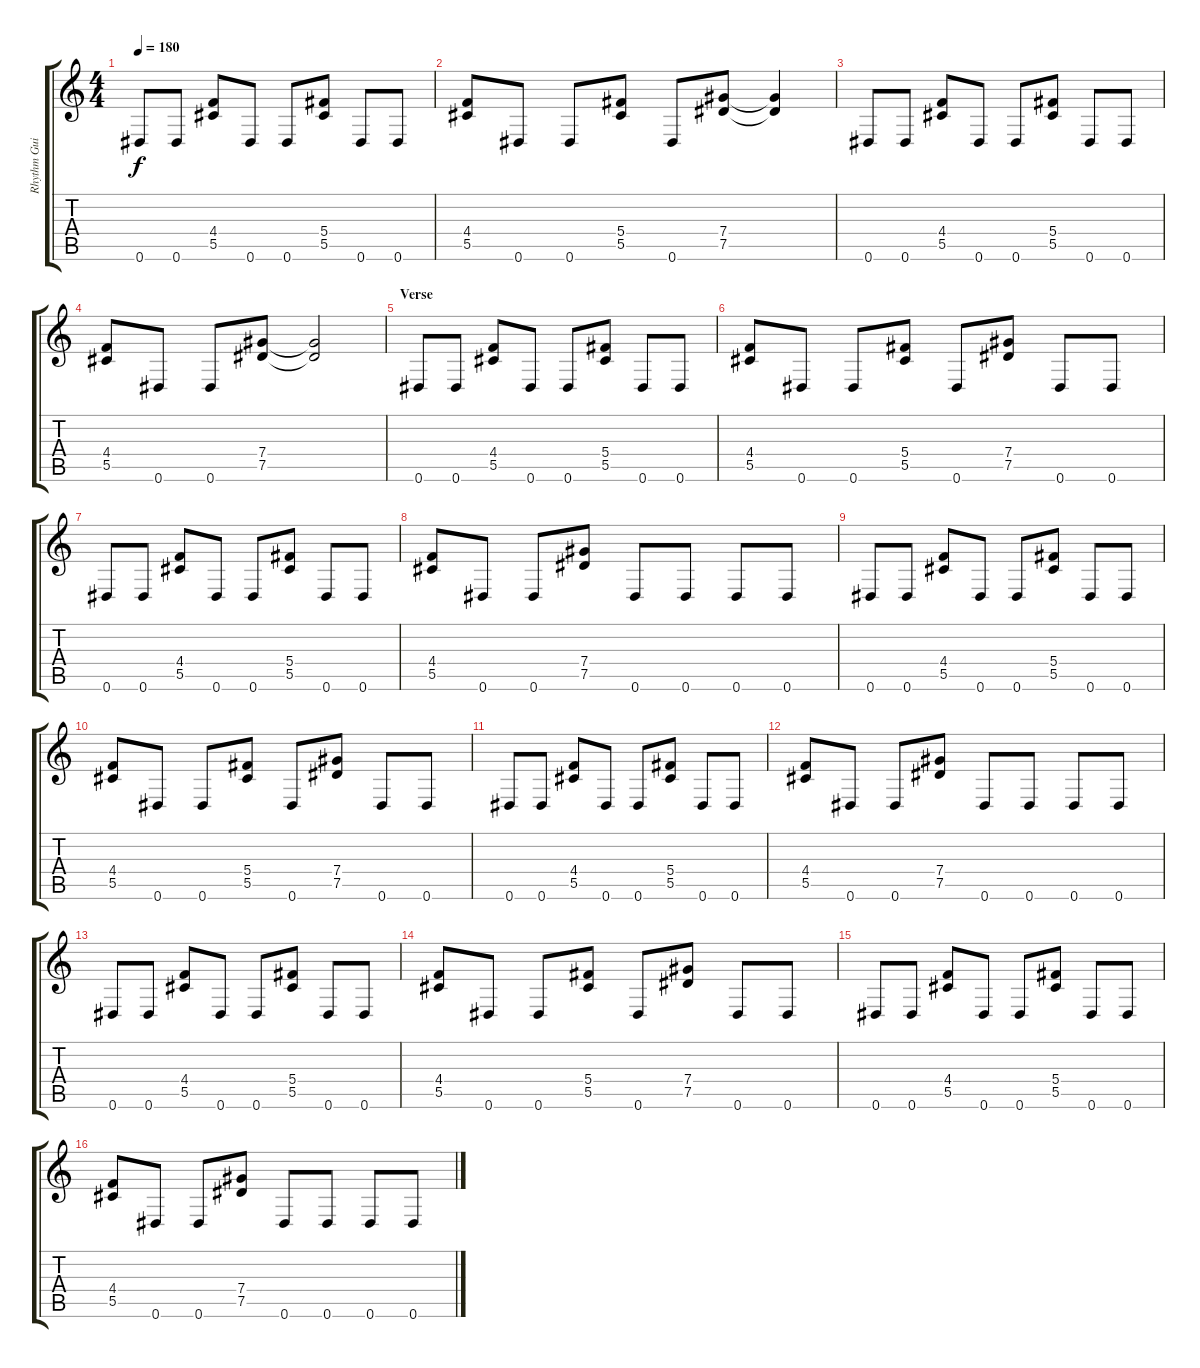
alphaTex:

\track ("Rhythm Guitar" "Rhythm Gui") {instrument distortionguitar}
\staff {score tabs}
\tuning (Eb4 Bb3 Gb3 Db3 Ab2 Eb2) {hide}
\ts (4 4)
\tempo 180
\clef g2
\ks c
0.6.8{dy f} 0.6.8 (4.4 5.5).8 0.6.8 0.6.8 (5.4 5.5).8 0.6.8 0.6.8 |
(4.4 5.5).8 0.6.8 0.6.8 (5.4 5.5).8 0.6.8 (7.4 7.5).8 (7.4{t} 7.5{t}).4 |
0.6.8 0.6.8 (4.4 5.5).8 0.6.8 0.6.8 (5.4 5.5).8 0.6.8 0.6.8 |
(4.4 5.5).8 0.6.8 0.6.8 (7.4 7.5).8 (7.4{t} 7.5{t}).2 |
\section ("" "Verse")
0.6.8 0.6.8 (4.4 5.5).8 0.6.8 0.6.8 (5.4 5.5).8 0.6.8 0.6.8 |
(4.4 5.5).8 0.6.8 0.6.8 (5.4 5.5).8 0.6.8 (7.4 7.5).8 0.6.8 0.6.8 |
0.6.8 0.6.8 (4.4 5.5).8 0.6.8 0.6.8 (5.4 5.5).8 0.6.8 0.6.8 |
(4.4 5.5).8 0.6.8 0.6.8 (7.4 7.5).8 0.6.8 0.6.8 0.6.8 0.6.8 |
0.6.8 0.6.8 (4.4 5.5).8 0.6.8 0.6.8 (5.4 5.5).8 0.6.8 0.6.8 |
(4.4 5.5).8 0.6.8 0.6.8 (5.4 5.5).8 0.6.8 (7.4 7.5).8 0.6.8 0.6.8 |
0.6.8 0.6.8 (4.4 5.5).8 0.6.8 0.6.8 (5.4 5.5).8 0.6.8 0.6.8 |
(4.4 5.5).8 0.6.8 0.6.8 (7.4 7.5).8 0.6.8 0.6.8 0.6.8 0.6.8 |
0.6.8 0.6.8 (4.4 5.5).8 0.6.8 0.6.8 (5.4 5.5).8 0.6.8 0.6.8 |
(4.4 5.5).8 0.6.8 0.6.8 (5.4 5.5).8 0.6.8 (7.4 7.5).8 0.6.8 0.6.8 |
0.6.8 0.6.8 (4.4 5.5).8 0.6.8 0.6.8 (5.4 5.5).8 0.6.8 0.6.8 |
(4.4 5.5).8 0.6.8 0.6.8 (7.4 7.5).8 0.6.8 0.6.8 0.6.8 0.6.8
